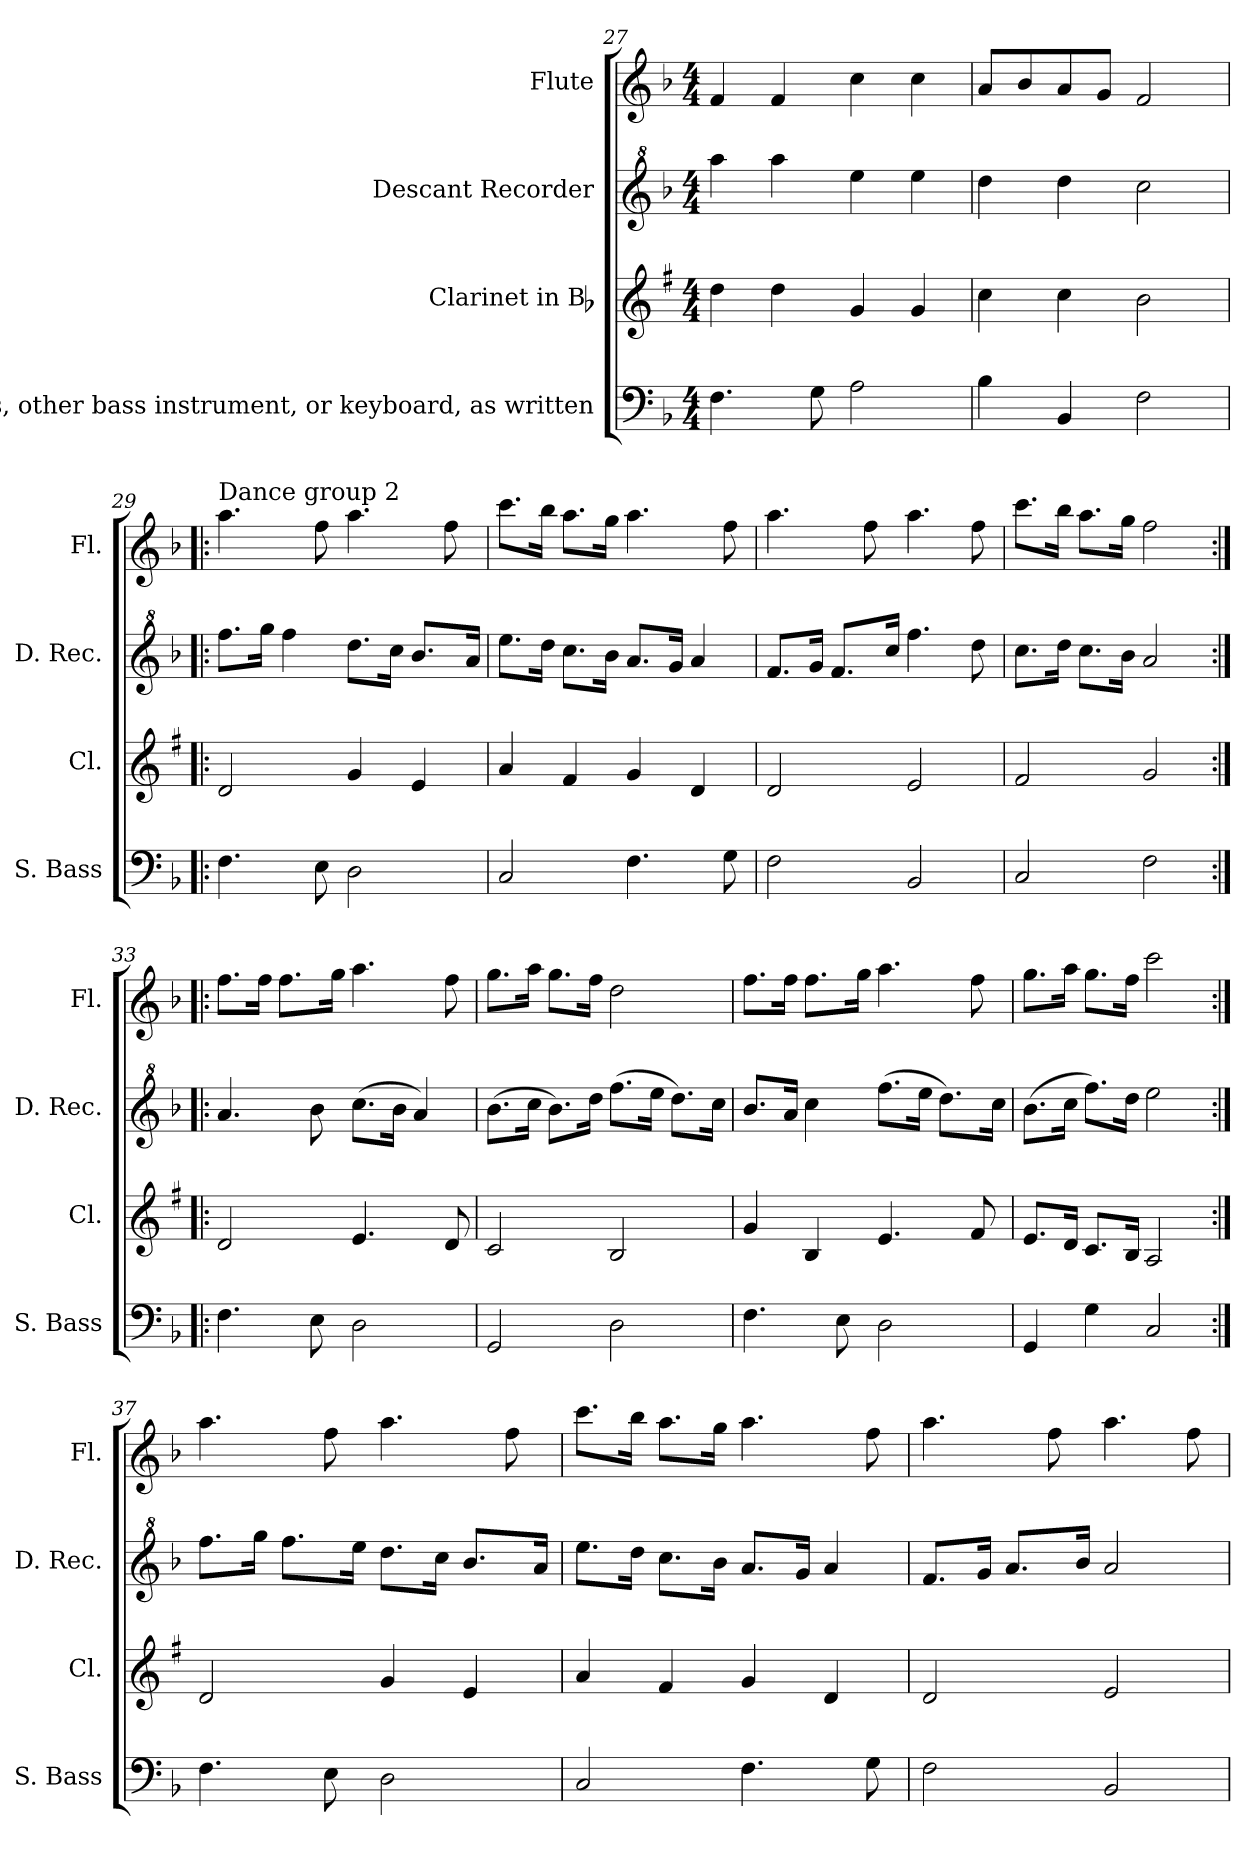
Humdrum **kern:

**kern	**kern	**kern	**kern
*part4	*part3	*part2	*part1
*staff4	*staff3	*staff2	*staff1
*I"String bass, other bass instrument, or keyboard, as written	*I"Clarinet in Bb	*I"Descant Recorder	*I"Flute
*I'S. Bass	*I'Cl.	*I'D. Rec.	*I'Fl.
*clefF4	*clefG2	*clefG^2	*clefG2
*ITrd7c12	*ITrd1c2	*ITrd-7c-12	*
*k[b-]	*k[b-]	*k[b-]	*k[b-]
*F:	*F:	*F:	*F:
*M4/4	*M4/4	*M4/4	*M4/4
=27	=27	=27	=27
4.FFi\	4cci\	4aaaai\	4fi/
.	4cci\	4aaaai\	4fi/
8GGi\	.	.	.
2AAi\	4fi/	4eeeei\	4cci\
.	4fi/	4eeeei\	4cci\
=28	=28	=28	=28
4BB-i\	4b-i\	4ddddi\	8ai/L
.	.	.	8b-i/
4BBB-i/	4b-i\	4ddddi\	8ai/
.	.	.	8gi/J
2FFi\	2ai\	2cccci\	2fi/
!!LO:LB:g=z
=29!|:	=29!|:	=29!|:	=29!|:
!	!	!	!LO:TX:a:t=Dance group 2
4.FFi\	2ci/	8.ffffi\L	4.aai\
.	.	16ggggi\Jk	.
.	.	4ffffi\	.
8EEi\	.	.	8ffi\
2DDi\	4fi/	8.ddddi\L	4.aai\
.	.	16cccci\Jk	.
.	4di/	8.bbb-i/L	.
.	.	.	8ffi\
.	.	16aaai/Jk	.
=30	=30	=30	=30
2CCi/	4gi/	8.eeeei\L	8.ccci\L
.	.	16ddddi\Jk	16bb-i\Jk
.	4ei/	8.cccci\L	8.aai\L
.	.	16bbb-i\Jk	16ggi\Jk
4.FFi\	4fi/	8.aaai/L	4.aai\
.	.	16gggi/Jk	.
.	4ci/	4aaai/	.
8GGi\	.	.	8ffi\
=31	=31	=31	=31
2FFi\	2ci/	8.fffi/L	4.aai\
.	.	16gggi/Jk	.
.	.	8.fffi/L	.
.	.	.	8ffi\
.	.	16cccci/Jk	.
2BBB-i/	2di/	4.ffffi\	4.aai\
.	.	8ddddi\	8ffi\
=32	=32	=32	=32
2CCi/	2ei/	8.cccci\L	8.ccci\L
.	.	16ddddi\Jk	16bb-i\Jk
.	.	8.cccci\L	8.aai\L
.	.	16bbb-i\Jk	16ggi\Jk
2FFi\	2fi/	2aaai/	2ffi\
=33:|!|:	=33:|!|:	=33:|!|:	=33:|!|:
4.FFi\	2ci/	4.aaai/	8.ffi\L
.	.	.	16ffi\Jk
.	.	.	8.ffi\L
8EEi\	.	8bbb-i\	.
.	.	.	16ggi\Jk
2DDi\	4.di/	(8.cccci\L	4.aai\
.	.	16bbb-i\Jk	.
.	.	4aaai/)	.
.	8ci/	.	8ffi\
=34	=34	=34	=34
2GGGi/	2B-i/	(8.bbb-i\L	8.ggi\L
.	.	16cccci\Jk	16aai\Jk
.	.	8.bbb-i\L)	8.ggi\L
.	.	16ddddi\Jk	16ffi\Jk
2DDi\	2Ai/	(8.ffffi\L	2ddi\
.	.	16eeeei\Jk	.
.	.	8.ddddi\L)	.
.	.	16cccci\Jk	.
!!LO:PB:g=z
=35	=35	=35	=35
4.FFi\	4fi/	8.bbb-i/L	8.ffi\L
.	.	16aaai/Jk	16ffi\Jk
.	4Ai/	4cccci\	8.ffi\L
8EEi\	.	.	.
.	.	.	16ggi\Jk
2DDi\	4.di/	(8.ffffi\L	4.aai\
.	.	16eeeei\Jk	.
.	.	8.ddddi\L)	.
.	8ei/	.	8ffi\
.	.	16cccci\Jk	.
=36	=36	=36	=36
4GGGi/	8.di/L	(8.bbb-i\L	8.ggi\L
.	16ci/Jk	16cccci\Jk	16aai\Jk
4GGi\	8.B-i/L	8.ffffi\L)	8.ggi\L
.	16Ai/Jk	16ddddi\Jk	16ffi\Jk
2CCi/	2Gi/	2eeeei\	2ccci\
=37:|!	=37:|!	=37:|!	=37:|!
4.FFi\	2ci/	8.ffffi\L	4.aai\
.	.	16ggggi\Jk	.
.	.	8.ffffi\L	.
8EEi\	.	.	8ffi\
.	.	16eeeei\Jk	.
2DDi\	4fi/	8.ddddi\L	4.aai\
.	.	16cccci\Jk	.
.	4di/	8.bbb-i/L	.
.	.	.	8ffi\
.	.	16aaai/Jk	.
=38	=38	=38	=38
2CCi/	4gi/	8.eeeei\L	8.ccci\L
.	.	16ddddi\Jk	16bb-i\Jk
.	4ei/	8.cccci\L	8.aai\L
.	.	16bbb-i\Jk	16ggi\Jk
4.FFi\	4fi/	8.aaai/L	4.aai\
.	.	16gggi/Jk	.
.	4ci/	4aaai/	.
8GGi\	.	.	8ffi\
=39	=39	=39	=39
2FFi\	2ci/	8.fffi/L	4.aai\
.	.	16gggi/Jk	.
.	.	8.aaai/L	.
.	.	.	8ffi\
.	.	16bbb-i/Jk	.
2BBB-i/	2di/	2aaai/	4.aai\
.	.	.	8ffi\
=	=	=	=
*-	*-	*-	*-
